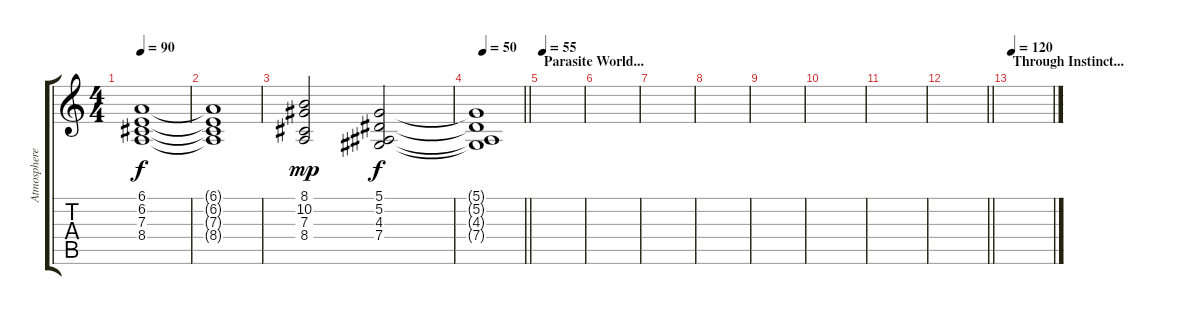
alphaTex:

\track ("Atmosphere/Choir" "Atmosphere") {instrument choiraahs}
\staff {score tabs}
\tuning (Eb4 Bb3 Gb3 Db3 Ab2 Eb2) {hide}
\ts (4 4)
\tempo 90
\clef g2
\ks c
(6.1 6.2 7.3 8.4).1{dy f} |
(6.1{t} 6.2{t} 7.3{t} 8.4{t}).1 |
(8.1 10.2 7.3 8.4).2{dy mp} (5.1 5.2 4.3 7.4).2{dy f} |
\tempo 50
\barLineRight lightlight
(5.1{t} 5.2{t} 4.3{t} 7.4{t}).1 |
\section ("" "Parasite World...")
\tempo 55
|
|
|
|
|
|
|
\barLineRight lightlight
|
\section ("" "Through Instinct...")
\tempo 120
